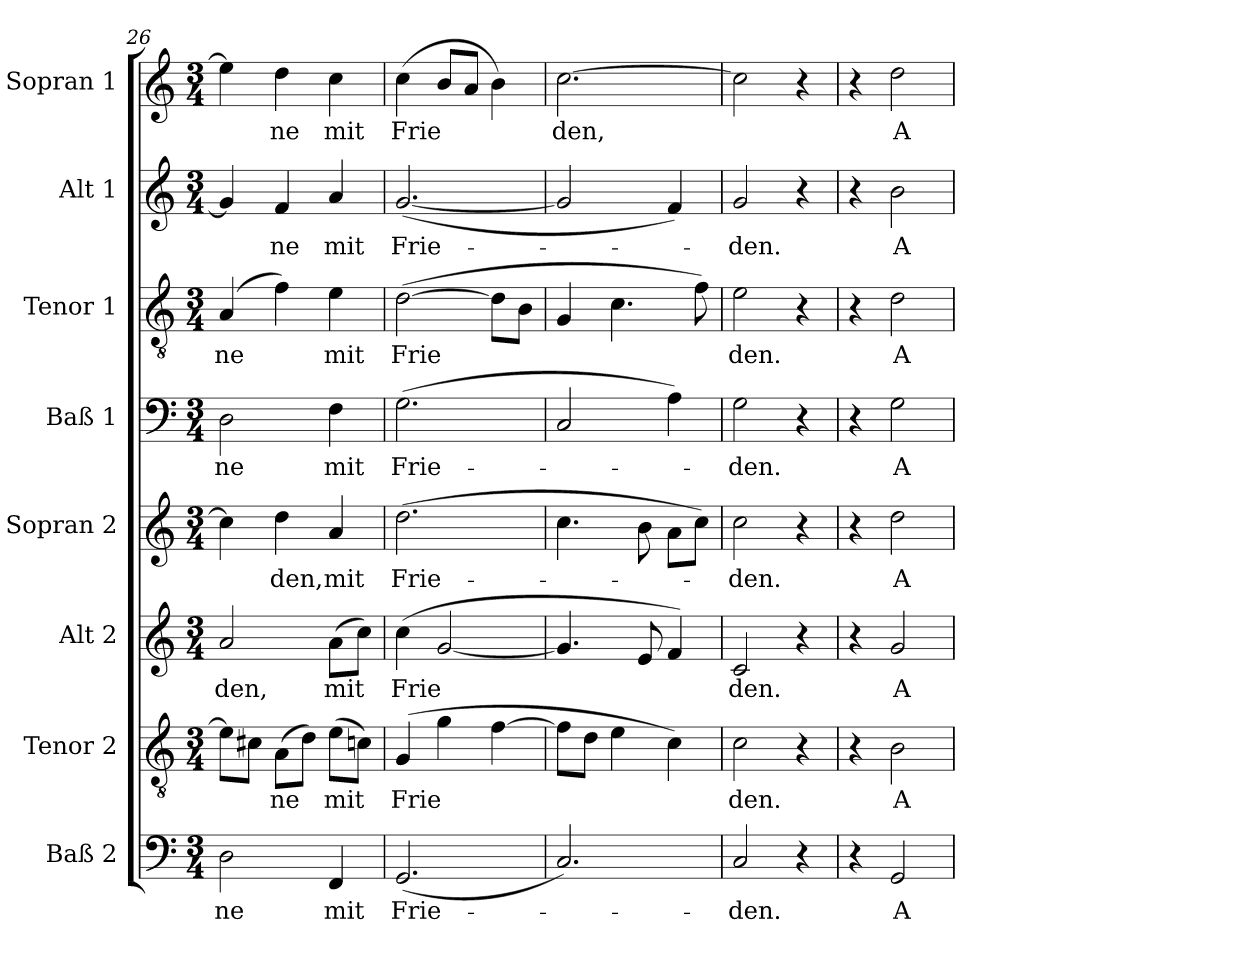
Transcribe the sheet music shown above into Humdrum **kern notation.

**kern	**text	**kern	**text	**kern	**text	**kern	**text	**kern	**text	**kern	**text	**kern	**text	**kern	**text
*part8	*part8	*part7	*part7	*part6	*part6	*part5	*part5	*part4	*part4	*part3	*part3	*part2	*part2	*part1	*part1
*staff8	*staff8	*staff7	*staff7	*staff6	*staff6	*staff5	*staff5	*staff4	*staff4	*staff3	*staff3	*staff2	*staff2	*staff1	*staff1
*I"Baß 2	*	*I"Tenor 2	*	*I"Alt 2	*	*I"Sopran 2	*	*I"Baß 1	*	*I"Tenor 1	*	*I"Alt 1	*	*I"Sopran 1	*
*I'B 2	*	*I'T 2	*	*I'A 2	*	*I'S 2	*	*I'B 1	*	*I'T. 1	*	*I'A 1	*	*I'S 1	*
*clefF4	*	*clefGv2	*	*clefG2	*	*clefG2	*	*clefF4	*	*clefGv2	*	*clefG2	*	*clefG2	*
*k[]	*	*k[]	*	*k[]	*	*k[]	*	*k[]	*	*k[]	*	*k[]	*	*k[]	*
*M3/4	*	*M3/4	*	*M3/4	*	*M3/4	*	*M3/4	*	*M3/4	*	*M3/4	*	*M3/4	*
=26	=26	=26	=26	=26	=26	=26	=26	=26	=26	=26	=26	=26	=26	=26	=26
!	!LO:LY:b	!	!	!	!LO:LY:b	!	!	!	!LO:LY:b	!	!LO:LY:b	!	!	!	!
2D\	ne	8e\L]	.	2a/	den,	4cc#\]	.	2D\	ne	(>4A/	ne	4g/]	.	4ee\]	.
.	.	8c#X\J	.	.	.	.	.	.	.	.	.	.	.	.	.
!	!	!	!LO:LY:b	!	!	!	!LO:LY:b	!	!	!	!	!	!LO:LY:b	!	!LO:LY:b
.	.	(>8A\L	ne	.	.	4dd\	den,	.	.	4f\)	.	4f/	ne	4dd\	ne
.	.	8d\J)	.	.	.	.	.	.	.	.	.	.	.	.	.
!	!LO:LY:b	!	!LO:LY:b	!	!LO:LY:b	!	!LO:LY:b	!	!LO:LY:b	!	!LO:LY:b	!	!LO:LY:b	!	!LO:LY:b
4FF/	mit	(>8e\L	mit	(>8a\L	mit	4a/	mit	4F\	mit	4e\	mit	4a/	mit	4cc\	mit
.	.	8cn\J)	.	8cc\J)	.	.	.	.	.	.	.	.	.	.	.
=27	=27	=27	=27	=27	=27	=27	=27	=27	=27	=27	=27	=27	=27	=27	=27
!	!LO:LY:b	!	!LO:LY:b	!	!LO:LY:b	!	!LO:LY:b	!	!LO:LY:b	!	!LO:LY:b	!	!LO:LY:b	!	!LO:LY:b
(<2.GG/	Frie-	(>4G/	Frie	(>4cc\	Frie	(>2.dd\	Frie-	(>2.G\	Frie-	(>[2d\	Frie	(>[2.g/	Frie-	(>4cc\	Frie
.	.	4g\	.	[2g/	.	.	.	.	.	.	.	.	.	8b/L	.
.	.	.	.	.	.	.	.	.	.	.	.	.	.	8a/J	.
.	.	[4f\	.	.	.	.	.	.	.	8d\L]	.	.	.	4b\)	.
.	.	.	.	.	.	.	.	.	.	8B\J	.	.	.	.	.
=28	=28	=28	=28	=28	=28	=28	=28	=28	=28	=28	=28	=28	=28	=28	=28
!	!	!	!	!	!	!	!	!	!	!	!	!	!	!	!LO:LY:b
2.C/)	.	8f\L]	.	4.g/]	.	4.cc\	.	2C/	.	4G/	.	2g/]	.	[2.cc\	den,
.	.	8d\J	.	.	.	.	.	.	.	.	.	.	.	.	.
.	.	4e\	.	.	.	.	.	.	.	4.c\	.	.	.	.	.
.	.	.	.	8e/	.	8b\	.	.	.	.	.	.	.	.	.
.	.	4c\)	.	4f/)	.	8a\L	.	4A\)	.	.	.	4f/)	.	.	.
.	.	.	.	.	.	8cc\J)	.	.	.	8f\)	.	.	.	.	.
!!LO:PB:g=z
=29	=29	=29	=29	=29	=29	=29	=29	=29	=29	=29	=29	=29	=29	=29	=29
!	!LO:LY:b	!	!LO:LY:b	!	!LO:LY:b	!	!LO:LY:b	!	!LO:LY:b	!	!LO:LY:b	!	!LO:LY:b	!	!
2C/	den.	2c\	den.	2c/	den.	2cc\	den.	2G\	den.	2e\	den.	2g/	den.	2cc\]	.
4r	.	4r	.	4r	.	4r	.	4r	.	4r	.	4r	.	4r	.
=30	=30	=30	=30	=30	=30	=30	=30	=30	=30	=30	=30	=30	=30	=30	=30
4r	.	4r	.	4r	.	4r	.	4r	.	4r	.	4r	.	4r	.
!	!LO:LY:b	!	!LO:LY:b	!	!LO:LY:b	!	!LO:LY:b	!	!LO:LY:b	!	!LO:LY:b	!	!LO:LY:b	!	!LO:LY:b
2GG/	A-	2B\	A-	2g/	A-	2dd\	A-	2G\	A-	2d\	A-	2b\	A-	2dd\	A-
=	=	=	=	=	=	=	=	=	=	=	=	=	=	=	=
*-	*-	*-	*-	*-	*-	*-	*-	*-	*-	*-	*-	*-	*-	*-	*-
